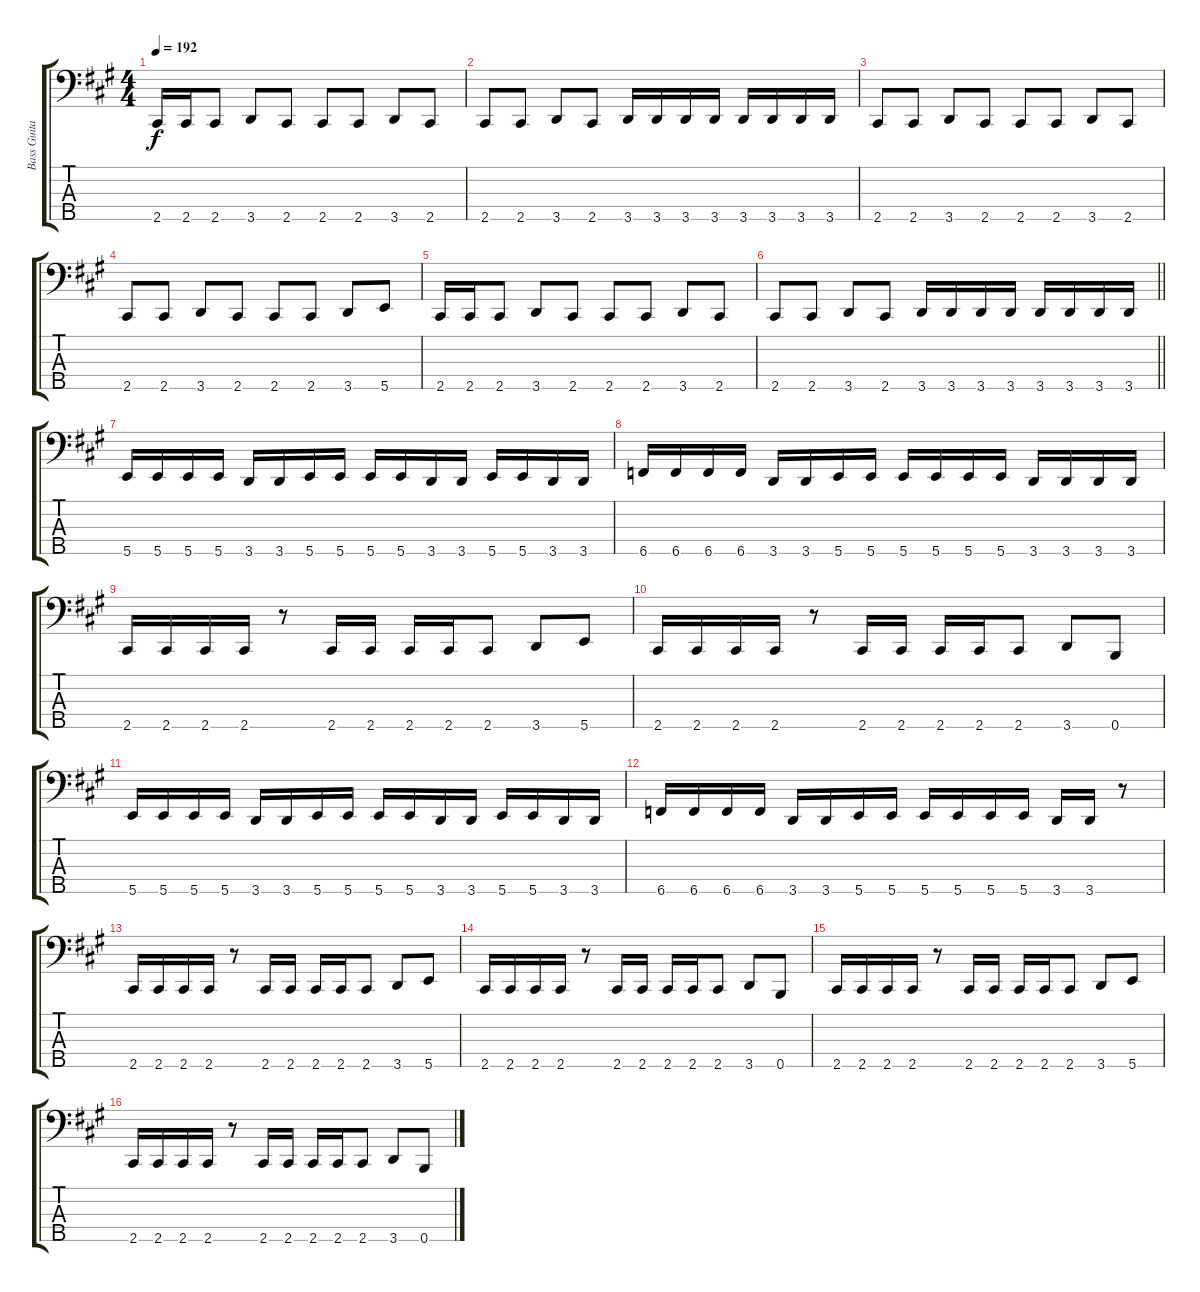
\track ("Bass Guitar" "Bass Guita") {instrument electricbasspick}
\staff {score tabs}
\tuning (Gb2 D2 A1 E1 B0) {hide}
\ts (4 4)
\tempo 192
\clef f4
\ks f#minor
2.5.16{dy f} 2.5.16 2.5.8 3.5.8 2.5.8 2.5.8 2.5.8 3.5.8 2.5.8 |
2.5.8 2.5.8 3.5.8 2.5.8 3.5.16 3.5.16 3.5.16 3.5.16 3.5.16 3.5.16 3.5.16 3.5.16 |
2.5.8 2.5.8 3.5.8 2.5.8 2.5.8 2.5.8 3.5.8 2.5.8 |
2.5.8 2.5.8 3.5.8 2.5.8 2.5.8 2.5.8 3.5.8 5.5.8 |
2.5.16 2.5.16 2.5.8 3.5.8 2.5.8 2.5.8 2.5.8 3.5.8 2.5.8 |
\barLineRight lightlight
2.5.8 2.5.8 3.5.8 2.5.8 3.5.16 3.5.16 3.5.16 3.5.16 3.5.16 3.5.16 3.5.16 3.5.16 |
5.5.16 5.5.16 5.5.16 5.5.16 3.5.16 3.5.16 5.5.16 5.5.16 5.5.16 5.5.16 3.5.16 3.5.16 5.5.16 5.5.16 3.5.16 3.5.16 |
6.5.16 6.5.16 6.5.16 6.5.16 3.5.16 3.5.16 5.5.16 5.5.16 5.5.16 5.5.16 5.5.16 5.5.16 3.5.16 3.5.16 3.5.16 3.5.16 |
2.5.16 2.5.16 2.5.16 2.5.16 r.8 2.5.16 2.5.16 2.5.16 2.5.16 2.5.8 3.5.8 5.5.8 |
2.5.16 2.5.16 2.5.16 2.5.16 r.8 2.5.16 2.5.16 2.5.16 2.5.16 2.5.8 3.5.8 0.5.8 |
5.5.16 5.5.16 5.5.16 5.5.16 3.5.16 3.5.16 5.5.16 5.5.16 5.5.16 5.5.16 3.5.16 3.5.16 5.5.16 5.5.16 3.5.16 3.5.16 |
6.5.16 6.5.16 6.5.16 6.5.16 3.5.16 3.5.16 5.5.16 5.5.16 5.5.16 5.5.16 5.5.16 5.5.16 3.5.16 3.5.16 r.8 |
2.5.16 2.5.16 2.5.16 2.5.16 r.8 2.5.16 2.5.16 2.5.16 2.5.16 2.5.8 3.5.8 5.5.8 |
2.5.16 2.5.16 2.5.16 2.5.16 r.8 2.5.16 2.5.16 2.5.16 2.5.16 2.5.8 3.5.8 0.5.8 |
2.5.16 2.5.16 2.5.16 2.5.16 r.8 2.5.16 2.5.16 2.5.16 2.5.16 2.5.8 3.5.8 5.5.8 |
2.5.16 2.5.16 2.5.16 2.5.16 r.8 2.5.16 2.5.16 2.5.16 2.5.16 2.5.8 3.5.8 0.5.8
